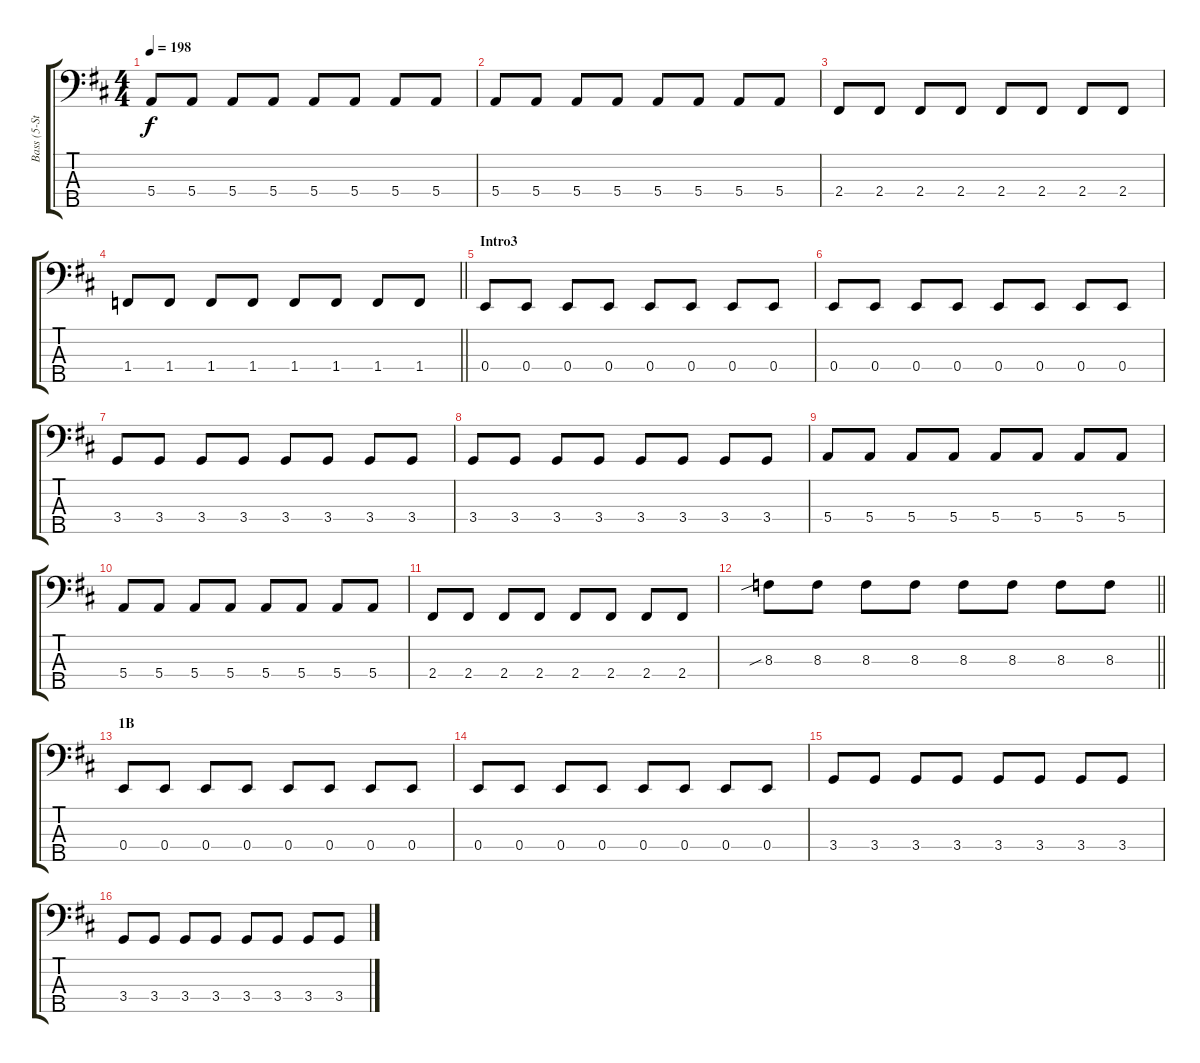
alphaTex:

\track ("Bass (5-Strings)" "Bass (5-St") {instrument electricbassfinger}
\staff {score tabs}
\tuning (G2 D2 A1 E1 B0) {hide}
\ts (4 4)
\tempo 198
\clef f4
\ks d
5.4.8{dy f} 5.4.8 5.4.8 5.4.8 5.4.8 5.4.8 5.4.8 5.4.8 |
5.4.8 5.4.8 5.4.8 5.4.8 5.4.8 5.4.8 5.4.8 5.4.8 |
2.4.8 2.4.8 2.4.8 2.4.8 2.4.8 2.4.8 2.4.8 2.4.8 |
\barLineRight lightlight
1.4.8 1.4.8 1.4.8 1.4.8 1.4.8 1.4.8 1.4.8 1.4.8 |
\section ("" "Intro3")
0.4.8 0.4.8 0.4.8 0.4.8 0.4.8 0.4.8 0.4.8 0.4.8 |
0.4.8 0.4.8 0.4.8 0.4.8 0.4.8 0.4.8 0.4.8 0.4.8 |
3.4.8 3.4.8 3.4.8 3.4.8 3.4.8 3.4.8 3.4.8 3.4.8 |
3.4.8 3.4.8 3.4.8 3.4.8 3.4.8 3.4.8 3.4.8 3.4.8 |
5.4.8 5.4.8 5.4.8 5.4.8 5.4.8 5.4.8 5.4.8 5.4.8 |
5.4.8 5.4.8 5.4.8 5.4.8 5.4.8 5.4.8 5.4.8 5.4.8 |
2.4.8 2.4.8 2.4.8 2.4.8 2.4.8 2.4.8 2.4.8 2.4.8 |
\barLineRight lightlight
8.3{sib}.8 8.3.8 8.3.8 8.3.8 8.3.8 8.3.8 8.3.8 8.3.8 |
\section ("" "1B")
0.4.8 0.4.8 0.4.8 0.4.8 0.4.8 0.4.8 0.4.8 0.4.8 |
0.4.8 0.4.8 0.4.8 0.4.8 0.4.8 0.4.8 0.4.8 0.4.8 |
3.4.8 3.4.8 3.4.8 3.4.8 3.4.8 3.4.8 3.4.8 3.4.8 |
3.4.8 3.4.8 3.4.8 3.4.8 3.4.8 3.4.8 3.4.8 3.4.8
